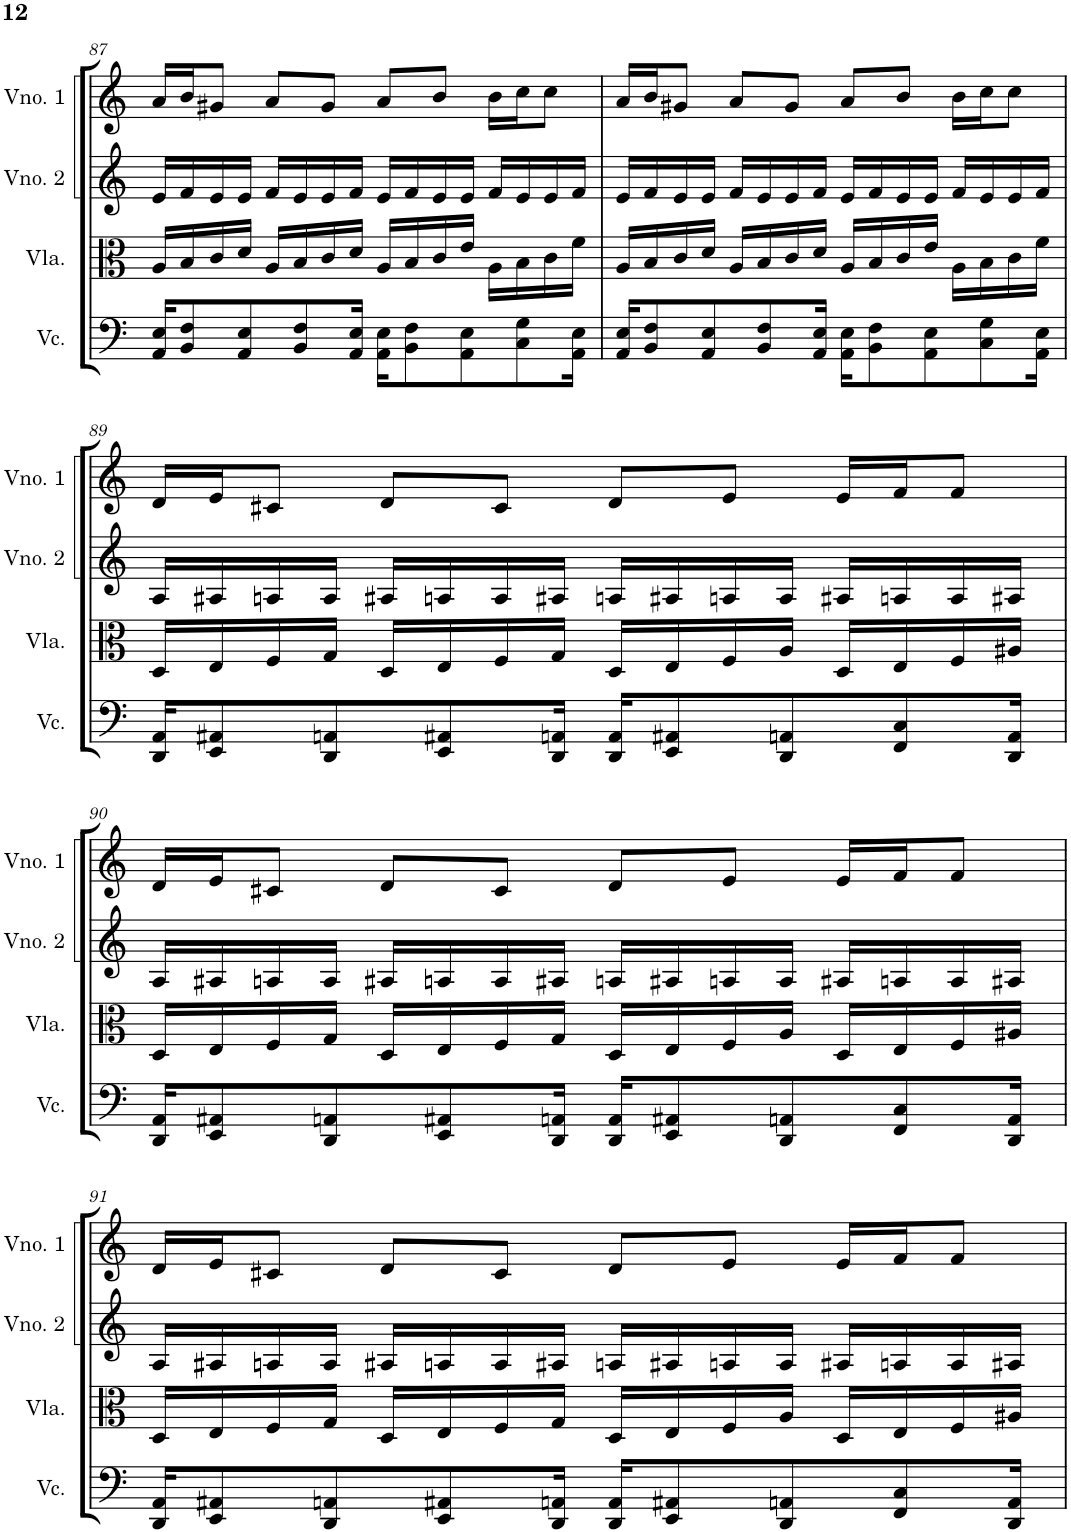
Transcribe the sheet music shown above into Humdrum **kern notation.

**kern	**kern	**kern	**kern
*part4	*part3	*part2	*part1
*staff4	*staff3	*staff2	*staff1
*I"Violoncelo	*I"Viola	*I"Violino 2	*I"Violino 1
*I'Vc.	*I'Vla.	*I'Vno. 2	*I'Vno. 1
!!LO:PB:g=z
*clefF4	*clefC3	*clefG2	*clefG2
*k[]	*k[]	*k[]	*k[]
*M4/4	*M4/4	*M4/4	*M4/4
=87	=87	=87	=87
16AA/ 16E/KL	16A/LL	16e/LL	16a/LL
8BB/ 8F/	16B/	16f/	16b/J
.	16c/	16e/	8g#X/J
8AA/ 8E/	16d/JJ	16e/JJ	.
.	16A/LL	16f/LL	8a/L
8BB/ 8F/	16B/	16e/	.
.	16c/	16e/	8g#/J
16AA/ 16E/Jk	16d/JJ	16f/JJ	.
16AA\ 16E\KL	16A/LL	16e/LL	8a/L
8BB\ 8F\	16B/	16f/	.
.	16c/	16e/	8b/J
8AA\ 8E\	16e/JJ	16e/JJ	.
.	16A\LL	16f/LL	16b\LL
8C\ 8G\	16B\	16e/	16cc\J
.	16c\	16e/	8cc\J
16AA\ 16E\Jk	16f\JJ	16f/JJ	.
=88	=88	=88	=88
16AA/ 16E/KL	16A/LL	16e/LL	16a/LL
8BB/ 8F/	16B/	16f/	16b/J
.	16c/	16e/	8g#X/J
8AA/ 8E/	16d/JJ	16e/JJ	.
.	16A/LL	16f/LL	8a/L
8BB/ 8F/	16B/	16e/	.
.	16c/	16e/	8g#/J
16AA/ 16E/Jk	16d/JJ	16f/JJ	.
16AA\ 16E\KL	16A/LL	16e/LL	8a/L
8BB\ 8F\	16B/	16f/	.
.	16c/	16e/	8b/J
8AA\ 8E\	16e/JJ	16e/JJ	.
.	16A\LL	16f/LL	16b\LL
8C\ 8G\	16B\	16e/	16cc\J
.	16c\	16e/	8cc\J
16AA\ 16E\Jk	16f\JJ	16f/JJ	.
!!LO:LB:g=z
=89	=89	=89	=89
16DD/ 16AA/KL	16D/LL	16A/LL	16d/LL
8EE/ 8AA#X/	16E/	16A#X/	16e/J
.	16F/	16An/	8c#X/J
8DD/ 8AAn/	16G/JJ	16A/JJ	.
.	16D/LL	16A#X/LL	8d/L
8EE/ 8AA#X/	16E/	16An/	.
.	16F/	16A/	8c#/J
16DD/ 16AAn/Jk	16G/JJ	16A#X/JJ	.
16DD/ 16AA/KL	16D/LL	16An/LL	8d/L
8EE/ 8AA#X/	16E/	16A#X/	.
.	16F/	16An/	8e/J
8DD/ 8AAn/	16A/JJ	16A/JJ	.
.	16D/LL	16A#X/LL	16e/LL
8FF/ 8C/	16E/	16An/	16f/J
.	16F/	16A/	8f/J
16DD/ 16AA/Jk	16A#X/JJ	16A#X/JJ	.
!!LO:LB:g=z
=90	=90	=90	=90
16DD/ 16AA/KL	16D/LL	16A/LL	16d/LL
8EE/ 8AA#X/	16E/	16A#X/	16e/J
.	16F/	16An/	8c#X/J
8DD/ 8AAn/	16G/JJ	16A/JJ	.
.	16D/LL	16A#X/LL	8d/L
8EE/ 8AA#X/	16E/	16An/	.
.	16F/	16A/	8c#/J
16DD/ 16AAn/Jk	16G/JJ	16A#X/JJ	.
16DD/ 16AA/KL	16D/LL	16An/LL	8d/L
8EE/ 8AA#X/	16E/	16A#X/	.
.	16F/	16An/	8e/J
8DD/ 8AAn/	16A/JJ	16A/JJ	.
.	16D/LL	16A#X/LL	16e/LL
8FF/ 8C/	16E/	16An/	16f/J
.	16F/	16A/	8f/J
16DD/ 16AA/Jk	16A#X/JJ	16A#X/JJ	.
!!LO:LB:g=z
=91	=91	=91	=91
16DD/ 16AA/KL	16D/LL	16A/LL	16d/LL
8EE/ 8AA#X/	16E/	16A#X/	16e/J
.	16F/	16An/	8c#X/J
8DD/ 8AAn/	16G/JJ	16A/JJ	.
.	16D/LL	16A#X/LL	8d/L
8EE/ 8AA#X/	16E/	16An/	.
.	16F/	16A/	8c#/J
16DD/ 16AAn/Jk	16G/JJ	16A#X/JJ	.
16DD/ 16AA/KL	16D/LL	16An/LL	8d/L
8EE/ 8AA#X/	16E/	16A#X/	.
.	16F/	16An/	8e/J
8DD/ 8AAn/	16A/JJ	16A/JJ	.
.	16D/LL	16A#X/LL	16e/LL
8FF/ 8C/	16E/	16An/	16f/J
.	16F/	16A/	8f/J
16DD/ 16AA/Jk	16A#X/JJ	16A#X/JJ	.
=	=	=	=
*-	*-	*-	*-
